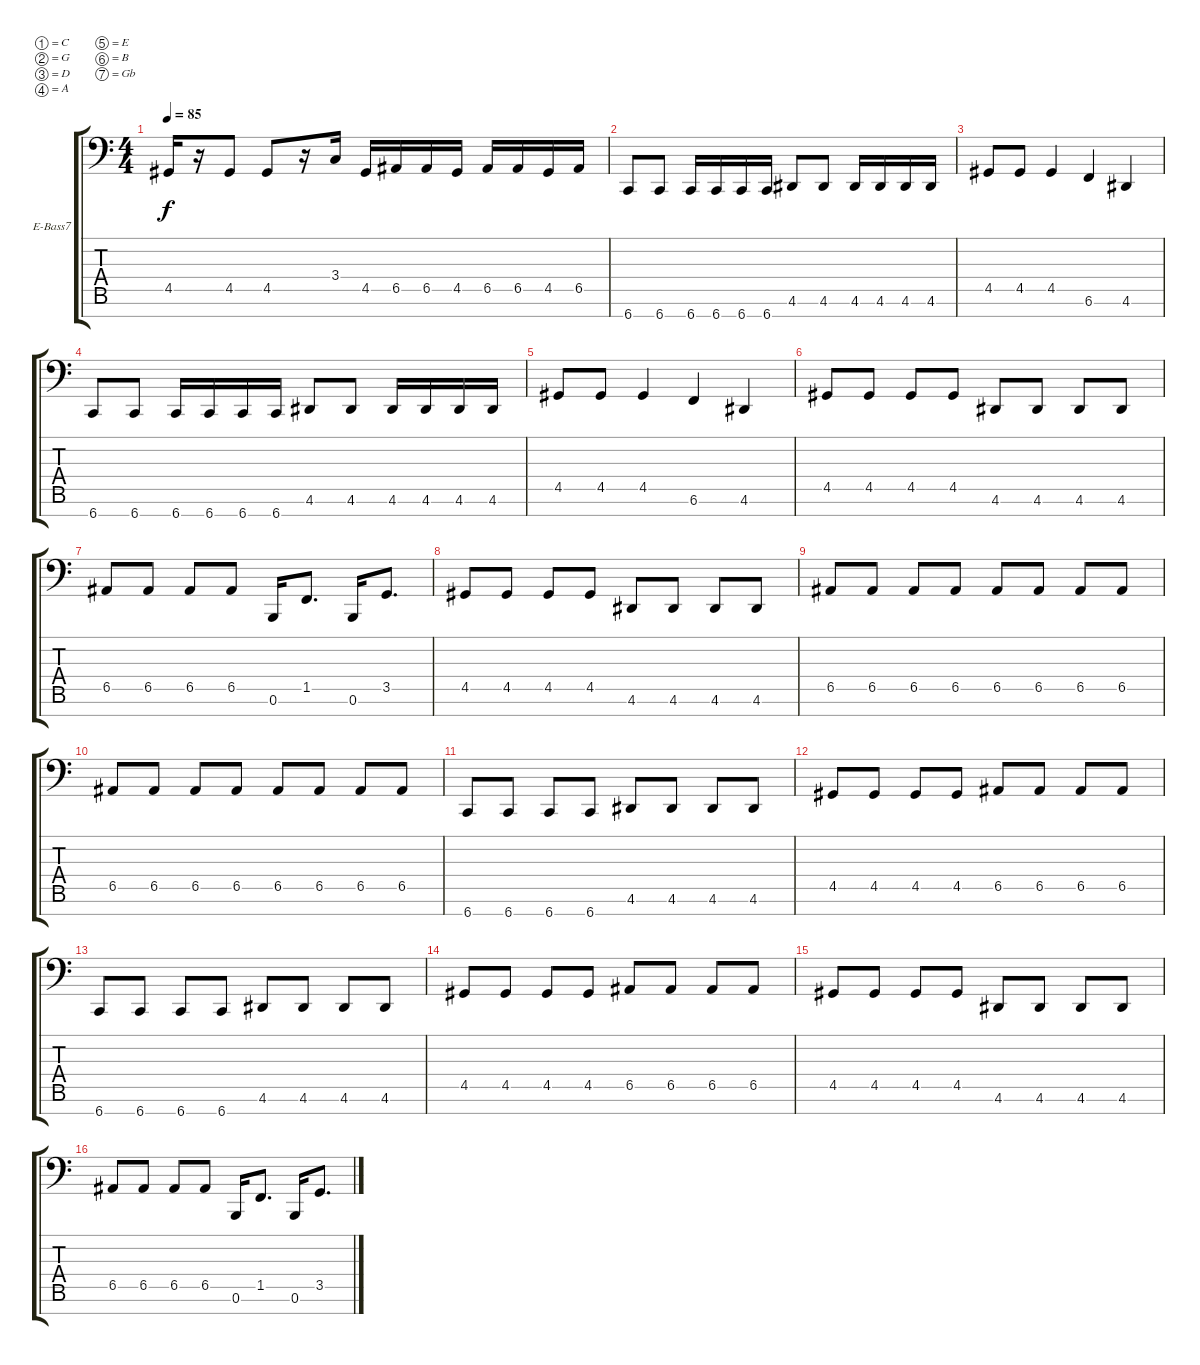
\defaultSystemsLayout 4
\bracketExtendMode groupsimilarinstruments
\firstSystemTrackNameOrientation horizontal
\otherSystemsTrackNameOrientation horizontal
\track ("Electric Bass" "E-Bass7") {instrument electricbassfinger}
\staff {score tabs}
\tuning (C3 G2 D2 A1 E1 B0 Gb0)
\ts (4 4)
\tempo 85
\clef f4
\scale
0.333333
\ks c
4.5.16{dy f} r.16 4.5.8 4.5.8 r.16 3.4.16 4.5.16 6.5.16 6.5.16 4.5.16 6.5.16 6.5.16 4.5.16 6.5.16 |
\scale
0.333333 6.7.8 6.7.8 6.7.16 6.7.16 6.7.16 6.7.16 4.6.8 4.6.8 4.6.16 4.6.16 4.6.16 4.6.16 |
\scale
0.333333 4.5.8 4.5.8 4.5.4 6.6.4 4.6.4 |
\scale
0.333333 6.7.8 6.7.8 6.7.16 6.7.16 6.7.16 6.7.16 4.6.8 4.6.8 4.6.16 4.6.16 4.6.16 4.6.16 |
\scale
0.333333 4.5.8 4.5.8 4.5.4 6.6.4 4.6.4 |
\scale
0.333333 4.5.8 4.5.8 4.5.8 4.5.8 4.6.8 4.6.8 4.6.8 4.6.8 |
\scale
0.333333 6.5.8 6.5.8 6.5.8 6.5.8 0.6.16 1.5.8{d} 0.6.16 3.5.8{d} |
\scale
0.333333 4.5.8 4.5.8 4.5.8 4.5.8 4.6.8 4.6.8 4.6.8 4.6.8 |
\scale
0.333333 6.5.8 6.5.8 6.5.8 6.5.8 6.5.8 6.5.8 6.5.8 6.5.8 |
\scale
0.333333 6.5.8 6.5.8 6.5.8 6.5.8 6.5.8 6.5.8 6.5.8 6.5.8 |
\scale
0.333333 6.7.8 6.7.8 6.7.8 6.7.8 4.6.8 4.6.8 4.6.8 4.6.8 |
\scale
0.333333 4.5.8 4.5.8 4.5.8 4.5.8 6.5.8 6.5.8 6.5.8 6.5.8 |
\scale
0.333333 6.7.8 6.7.8 6.7.8 6.7.8 4.6.8 4.6.8 4.6.8 4.6.8 |
\scale
0.333333 4.5.8 4.5.8 4.5.8 4.5.8 6.5.8 6.5.8 6.5.8 6.5.8 |
\scale
0.333333 4.5.8 4.5.8 4.5.8 4.5.8 4.6.8 4.6.8 4.6.8 4.6.8 |
\scale
0.333333 6.5.8 6.5.8 6.5.8 6.5.8 0.6.16 1.5.8{d} 0.6.16 3.5.8{d}
